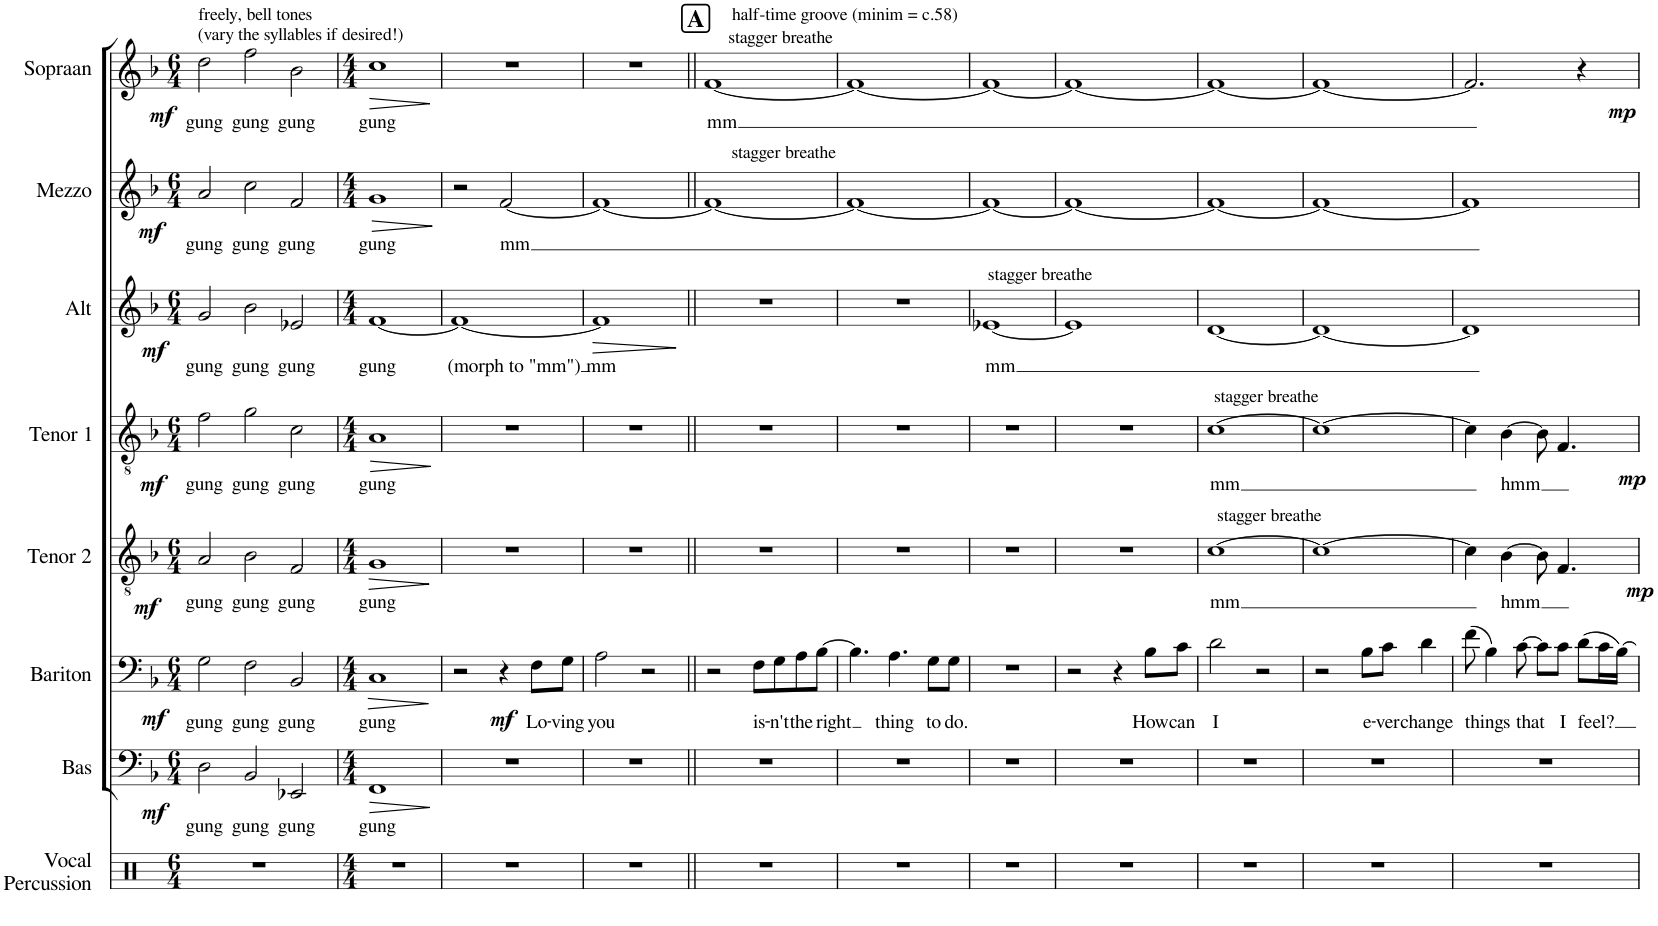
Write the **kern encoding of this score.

**kern	**kern	**text	**dynam	**kern	**text	**dynam	**kern	**text	**dynam	**kern	**text	**dynam	**kern	**text	**dynam	**kern	**text	**dynam	**kern	**text	**dynam
*part8	*part7	*part7	*part7	*part6	*part6	*part6	*part5	*part5	*part5	*part4	*part4	*part4	*part3	*part3	*part3	*part2	*part2	*part2	*part1	*part1	*part1
*staff8	*staff7	*staff7	*staff7	*staff6	*staff6	*staff6	*staff5	*staff5	*staff5	*staff4	*staff4	*staff4	*staff3	*staff3	*staff3	*staff2	*staff2	*staff2	*staff1	*staff1	*staff1
*I"Vocal Percussion	*I"Bas	*	*	*I"Bariton	*	*	*I"Tenor 2	*	*	*I"Tenor 1	*	*	*I"Alt	*	*	*I"Mezzo	*	*	*I"Sopraan	*	*
*I'VP	*I'B.	*	*	*I'Ba.	*	*	*I'T.2	*	*	*I'T.1	*	*	*I'A.	*	*	*I'Mz.	*	*	*I'S.	*	*
*clefX	*clefF4	*	*	*clefF4	*	*	*clefGv2	*	*	*clefGv2	*	*	*clefG2	*	*	*clefG2	*	*	*clefG2	*	*
*k[]	*k[b-]	*	*	*k[b-]	*	*	*k[b-]	*	*	*k[b-]	*	*	*k[b-]	*	*	*k[b-]	*	*	*k[b-]	*	*
*M6/4	*M6/4	*	*	*M6/4	*	*	*M6/4	*	*	*M6/4	*	*	*M6/4	*	*	*M6/4	*	*	*M6/4	*	*
=1	=1	=1	=1	=1	=1	=1	=1	=1	=1	=1	=1	=1	=1	=1	=1	=1	=1	=1	=1	=1	=1
!	!	!	!	!	!	!	!	!	!	!	!	!	!	!	!	!	!	!	!LO:TX:a:t=freely, bell tones	!	!
!	!	!	!	!	!	!	!	!	!	!	!	!	!	!	!	!	!	!	!LO:TX:a:t=(vary the syllables if desired!)	!	!
!	!	!LO:LY:b	!LO:DY:b	!	!LO:LY:b	!LO:DY:b	!	!LO:LY:b	!LO:DY:b	!	!LO:LY:b	!LO:DY:b	!	!LO:LY:b	!LO:DY:b	!	!LO:LY:b	!LO:DY:b	!	!LO:LY:b	!LO:DY:b
1.r	2D\	gung	mf	2G\	gung	mf	2A/	gung	mf	2f\	gung	mf	2g/	gung	mf	2a/	gung	mf	2dd\	gung	mf
!	!	!LO:LY:b	!	!	!LO:LY:b	!	!	!LO:LY:b	!	!	!LO:LY:b	!	!	!LO:LY:b	!	!	!LO:LY:b	!	!	!LO:LY:b	!
.	2BB-/	gung	.	2F\	gung	.	2B-\	gung	.	2g\	gung	.	2b-\	gung	.	2cc\	gung	.	2ff\	gung	.
!	!	!LO:LY:b	!	!	!LO:LY:b	!	!	!LO:LY:b	!	!	!LO:LY:b	!	!	!LO:LY:b	!	!	!LO:LY:b	!	!	!LO:LY:b	!
.	2EE-X/	gung	.	2BB-/	gung	.	2F/	gung	.	2c\	gung	.	2e-X/	gung	.	2f/	gung	.	2b-\	gung	.
=2	=2	=2	=2	=2	=2	=2	=2	=2	=2	=2	=2	=2	=2	=2	=2	=2	=2	=2	=2	=2	=2
*M4/4	*M4/4	*	*	*M4/4	*	*	*M4/4	*	*	*M4/4	*	*	*M4/4	*	*	*M4/4	*	*	*M4/4	*	*
!	!	!LO:LY:b	!LO:HP:b	!	!LO:LY:b	!LO:HP:b	!	!LO:LY:b	!LO:HP:b	!	!LO:LY:b	!LO:HP:b	!	!LO:LY:b	!	!	!LO:LY:b	!LO:HP:b	!	!LO:LY:b	!LO:HP:b
1r	1FF	gung	>	1C	gung	>	1G	gung	>	1A	gung	>	[1f	gung	.	1g	gung	>	1cc	gung	>
.	.	.	]	.	.	]	.	.	]	.	.	]	.	.	.	.	.	]	.	.	]
=3	=3	=3	=3	=3	=3	=3	=3	=3	=3	=3	=3	=3	=3	=3	=3	=3	=3	=3	=3	=3	=3
!	!	!	!	!	!	!	!	!	!	!	!	!	!	!LO:LY:b	!	!	!	!	!	!	!
1r	1r	.	.	2r	.	.	1r	.	.	1r	.	.	1f_	(morph to "mm")	.	2r	.	.	1r	.	.
!	!	!	!	!	!	!LO:DY:b	!	!	!	!	!	!	!	!	!	!	!LO:LY:b	!	!	!	!
.	.	.	.	4r	.	mf	.	.	.	.	.	.	.	.	.	[2f/	mm	.	.	.	.
!	!	!	!	!	!LO:LY:b	!	!	!	!	!	!	!	!	!	!	!	!	!	!	!	!
.	.	.	.	8F\L	Lo-	.	.	.	.	.	.	.	.	.	.	.	.	.	.	.	.
!	!	!	!	!	!LO:LY:b	!	!	!	!	!	!	!	!	!	!	!	!	!	!	!	!
.	.	.	.	8G\J	-ving	.	.	.	.	.	.	.	.	.	.	.	.	.	.	.	.
=4	=4	=4	=4	=4	=4	=4	=4	=4	=4	=4	=4	=4	=4	=4	=4	=4	=4	=4	=4	=4	=4
!	!	!	!	!	!LO:LY:b	!	!	!	!	!	!	!	!	!LO:LY:b	!LO:HP:b	!	!	!	!	!	!
1r	1r	.	.	2A\	you	.	1r	.	.	1r	.	.	1f]	mm	>	1f_	.	.	1r	.	.
.	.	.	.	2r	.	.	.	.	.	.	.	.	.	.	.	.	.	.	.	.	.
.	.	.	.	.	.	.	.	.	.	.	.	.	.	.	]	.	.	.	.	.	.
!!LO:REH:place=s1:a:B:cj:fs=14:t=A
=5||	=5||	=5||	=5||	=5||	=5||	=5||	=5||	=5||	=5||	=5||	=5||	=5||	=5||	=5||	=5||	=5||	=5||	=5||	=5||	=5||	=5||
!	!	!	!	!	!	!	!	!	!	!	!	!	!	!	!	!	!	!	!LO:TX:a:t=stagger breathe	!	!
!	!	!	!	!	!	!	!	!	!	!	!	!	!	!	!	!	!	!	!LO:TX:a:t=half-time groove (minim = c.58)	!	!
!	!	!	!	!	!	!	!	!	!	!	!	!	!	!	!	!LO:TX:a:t=stagger breathe	!	!	!	!	!
!	!	!	!	!	!	!	!	!	!	!	!	!	!	!	!	!	!	!	!	!LO:LY:b	!
1r	1r	.	.	2r	.	.	1r	.	.	1r	.	.	1r	.	.	1f_	.	.	[1f	mm	.
!	!	!	!	!	!LO:LY:b	!	!	!	!	!	!	!	!	!	!	!	!	!	!	!	!
.	.	.	.	8F\L	is-	.	.	.	.	.	.	.	.	.	.	.	.	.	.	.	.
!	!	!	!	!	!LO:LY:b	!	!	!	!	!	!	!	!	!	!	!	!	!	!	!	!
.	.	.	.	8G\	-n't	.	.	.	.	.	.	.	.	.	.	.	.	.	.	.	.
!	!	!	!	!	!LO:LY:b	!	!	!	!	!	!	!	!	!	!	!	!	!	!	!	!
.	.	.	.	8A\	the	.	.	.	.	.	.	.	.	.	.	.	.	.	.	.	.
!	!	!	!	!	!LO:LY:b	!	!	!	!	!	!	!	!	!	!	!	!	!	!	!	!
.	.	.	.	[8B-\J	right	.	.	.	.	.	.	.	.	.	.	.	.	.	.	.	.
=6	=6	=6	=6	=6	=6	=6	=6	=6	=6	=6	=6	=6	=6	=6	=6	=6	=6	=6	=6	=6	=6
1r	1r	.	.	4.B-\]	.	.	1r	.	.	1r	.	.	1r	.	.	1f_	.	.	1f_	.	.
!	!	!	!	!	!LO:LY:b	!	!	!	!	!	!	!	!	!	!	!	!	!	!	!	!
.	.	.	.	4.A\	thing	.	.	.	.	.	.	.	.	.	.	.	.	.	.	.	.
!	!	!	!	!	!LO:LY:b	!	!	!	!	!	!	!	!	!	!	!	!	!	!	!	!
.	.	.	.	8G\L	to	.	.	.	.	.	.	.	.	.	.	.	.	.	.	.	.
!	!	!	!	!	!LO:LY:b	!	!	!	!	!	!	!	!	!	!	!	!	!	!	!	!
.	.	.	.	8G\J	do.	.	.	.	.	.	.	.	.	.	.	.	.	.	.	.	.
=7	=7	=7	=7	=7	=7	=7	=7	=7	=7	=7	=7	=7	=7	=7	=7	=7	=7	=7	=7	=7	=7
!	!	!	!	!	!	!	!	!	!	!	!	!	!LO:TX:a:t=stagger breathe	!	!	!	!	!	!	!	!
!	!	!	!	!	!	!	!	!	!	!	!	!	!	!LO:LY:b	!	!	!	!	!	!	!
1r	1r	.	.	1r	.	.	1r	.	.	1r	.	.	[1e-X	mm	.	1f_	.	.	1f_	.	.
=8	=8	=8	=8	=8	=8	=8	=8	=8	=8	=8	=8	=8	=8	=8	=8	=8	=8	=8	=8	=8	=8
1r	1r	.	.	2r	.	.	1r	.	.	1r	.	.	1e-]	.	.	1f_	.	.	1f_	.	.
.	.	.	.	4r	.	.	.	.	.	.	.	.	.	.	.	.	.	.	.	.	.
!	!	!	!	!	!LO:LY:b	!	!	!	!	!	!	!	!	!	!	!	!	!	!	!	!
.	.	.	.	8B-\L	How	.	.	.	.	.	.	.	.	.	.	.	.	.	.	.	.
!	!	!	!	!	!LO:LY:b	!	!	!	!	!	!	!	!	!	!	!	!	!	!	!	!
.	.	.	.	8c\J	can	.	.	.	.	.	.	.	.	.	.	.	.	.	.	.	.
=9	=9	=9	=9	=9	=9	=9	=9	=9	=9	=9	=9	=9	=9	=9	=9	=9	=9	=9	=9	=9	=9
!	!	!	!	!	!	!	!	!	!	!LO:TX:a:t=stagger breathe	!	!	!	!	!	!	!	!	!	!	!
!	!	!	!	!	!	!	!LO:TX:a:t=stagger breathe	!	!	!	!	!	!	!	!	!	!	!	!	!	!
!	!	!	!	!	!LO:LY:b	!	!	!LO:LY:b	!	!	!LO:LY:b	!	!	!	!	!	!	!	!	!	!
1r	1r	.	.	2d\	I	.	[1c	mm	.	[1c	mm	.	[1d	.	.	1f_	.	.	1f_	.	.
.	.	.	.	2r	.	.	.	.	.	.	.	.	.	.	.	.	.	.	.	.	.
=10	=10	=10	=10	=10	=10	=10	=10	=10	=10	=10	=10	=10	=10	=10	=10	=10	=10	=10	=10	=10	=10
1r	1r	.	.	2r	.	.	1c_	.	.	1c_	.	.	1d_	.	.	1f_	.	.	1f_	.	.
!	!	!	!	!	!LO:LY:b	!	!	!	!	!	!	!	!	!	!	!	!	!	!	!	!
.	.	.	.	8B-\L	e-	.	.	.	.	.	.	.	.	.	.	.	.	.	.	.	.
!	!	!	!	!	!LO:LY:b	!	!	!	!	!	!	!	!	!	!	!	!	!	!	!	!
.	.	.	.	8c\J	-ver	.	.	.	.	.	.	.	.	.	.	.	.	.	.	.	.
!	!	!	!	!	!LO:LY:b	!	!	!	!	!	!	!	!	!	!	!	!	!	!	!	!
.	.	.	.	4d\	change	.	.	.	.	.	.	.	.	.	.	.	.	.	.	.	.
=11	=11	=11	=11	=11	=11	=11	=11	=11	=11	=11	=11	=11	=11	=11	=11	=11	=11	=11	=11	=11	=11
!	!	!	!	!	!LO:LY:b	!	!	!	!	!	!	!	!	!	!	!	!	!	!	!	!
1r	1r	.	.	(8f\	things	.	4c\]	.	.	4c\]	.	.	1d]	.	.	1f]	.	.	2.f/]	.	.
.	.	.	.	4B-\)	.	.	.	.	.	.	.	.	.	.	.	.	.	.	.	.	.
!	!	!	!	!	!	!	!	!LO:LY:b	!	!	!LO:LY:b	!	!	!	!	!	!	!	!	!	!
.	.	.	.	.	.	.	[4B-\	hmm	.	[4B-\	hmm	.	.	.	.	.	.	.	.	.	.
!	!	!	!	!	!LO:LY:b	!	!	!	!	!	!	!	!	!	!	!	!	!	!	!	!
.	.	.	.	[8c\	that	.	.	.	.	.	.	.	.	.	.	.	.	.	.	.	.
.	.	.	.	8c\L]	.	.	8B-\]	.	.	8B-\]	.	.	.	.	.	.	.	.	.	.	.
!	!	!	!	!	!LO:LY:b	!	!	!	!LO:DY:b	!	!	!LO:DY:b	!	!	!	!	!	!	!	!	!
.	.	.	.	8c\J	I	.	4.F/	.	mp	4.F/	.	mp	.	.	.	.	.	.	.	.	.
!	!	!	!	!	!LO:LY:b	!	!	!	!	!	!	!	!	!	!	!	!	!	!	!	!LO:DY:b
.	.	.	.	(8d\L	feel?	.	.	.	.	.	.	.	.	.	.	.	.	.	4r	.	mp
.	.	.	.	16c\L	.	.	.	.	.	.	.	.	.	.	.	.	.	.	.	.	.
.	.	.	.	[16B-\JJ)	.	.	.	.	.	.	.	.	.	.	.	.	.	.	.	.	.
=	=	=	=	=	=	=	=	=	=	=	=	=	=	=	=	=	=	=	=	=	=
*-	*-	*-	*-	*-	*-	*-	*-	*-	*-	*-	*-	*-	*-	*-	*-	*-	*-	*-	*-	*-	*-
